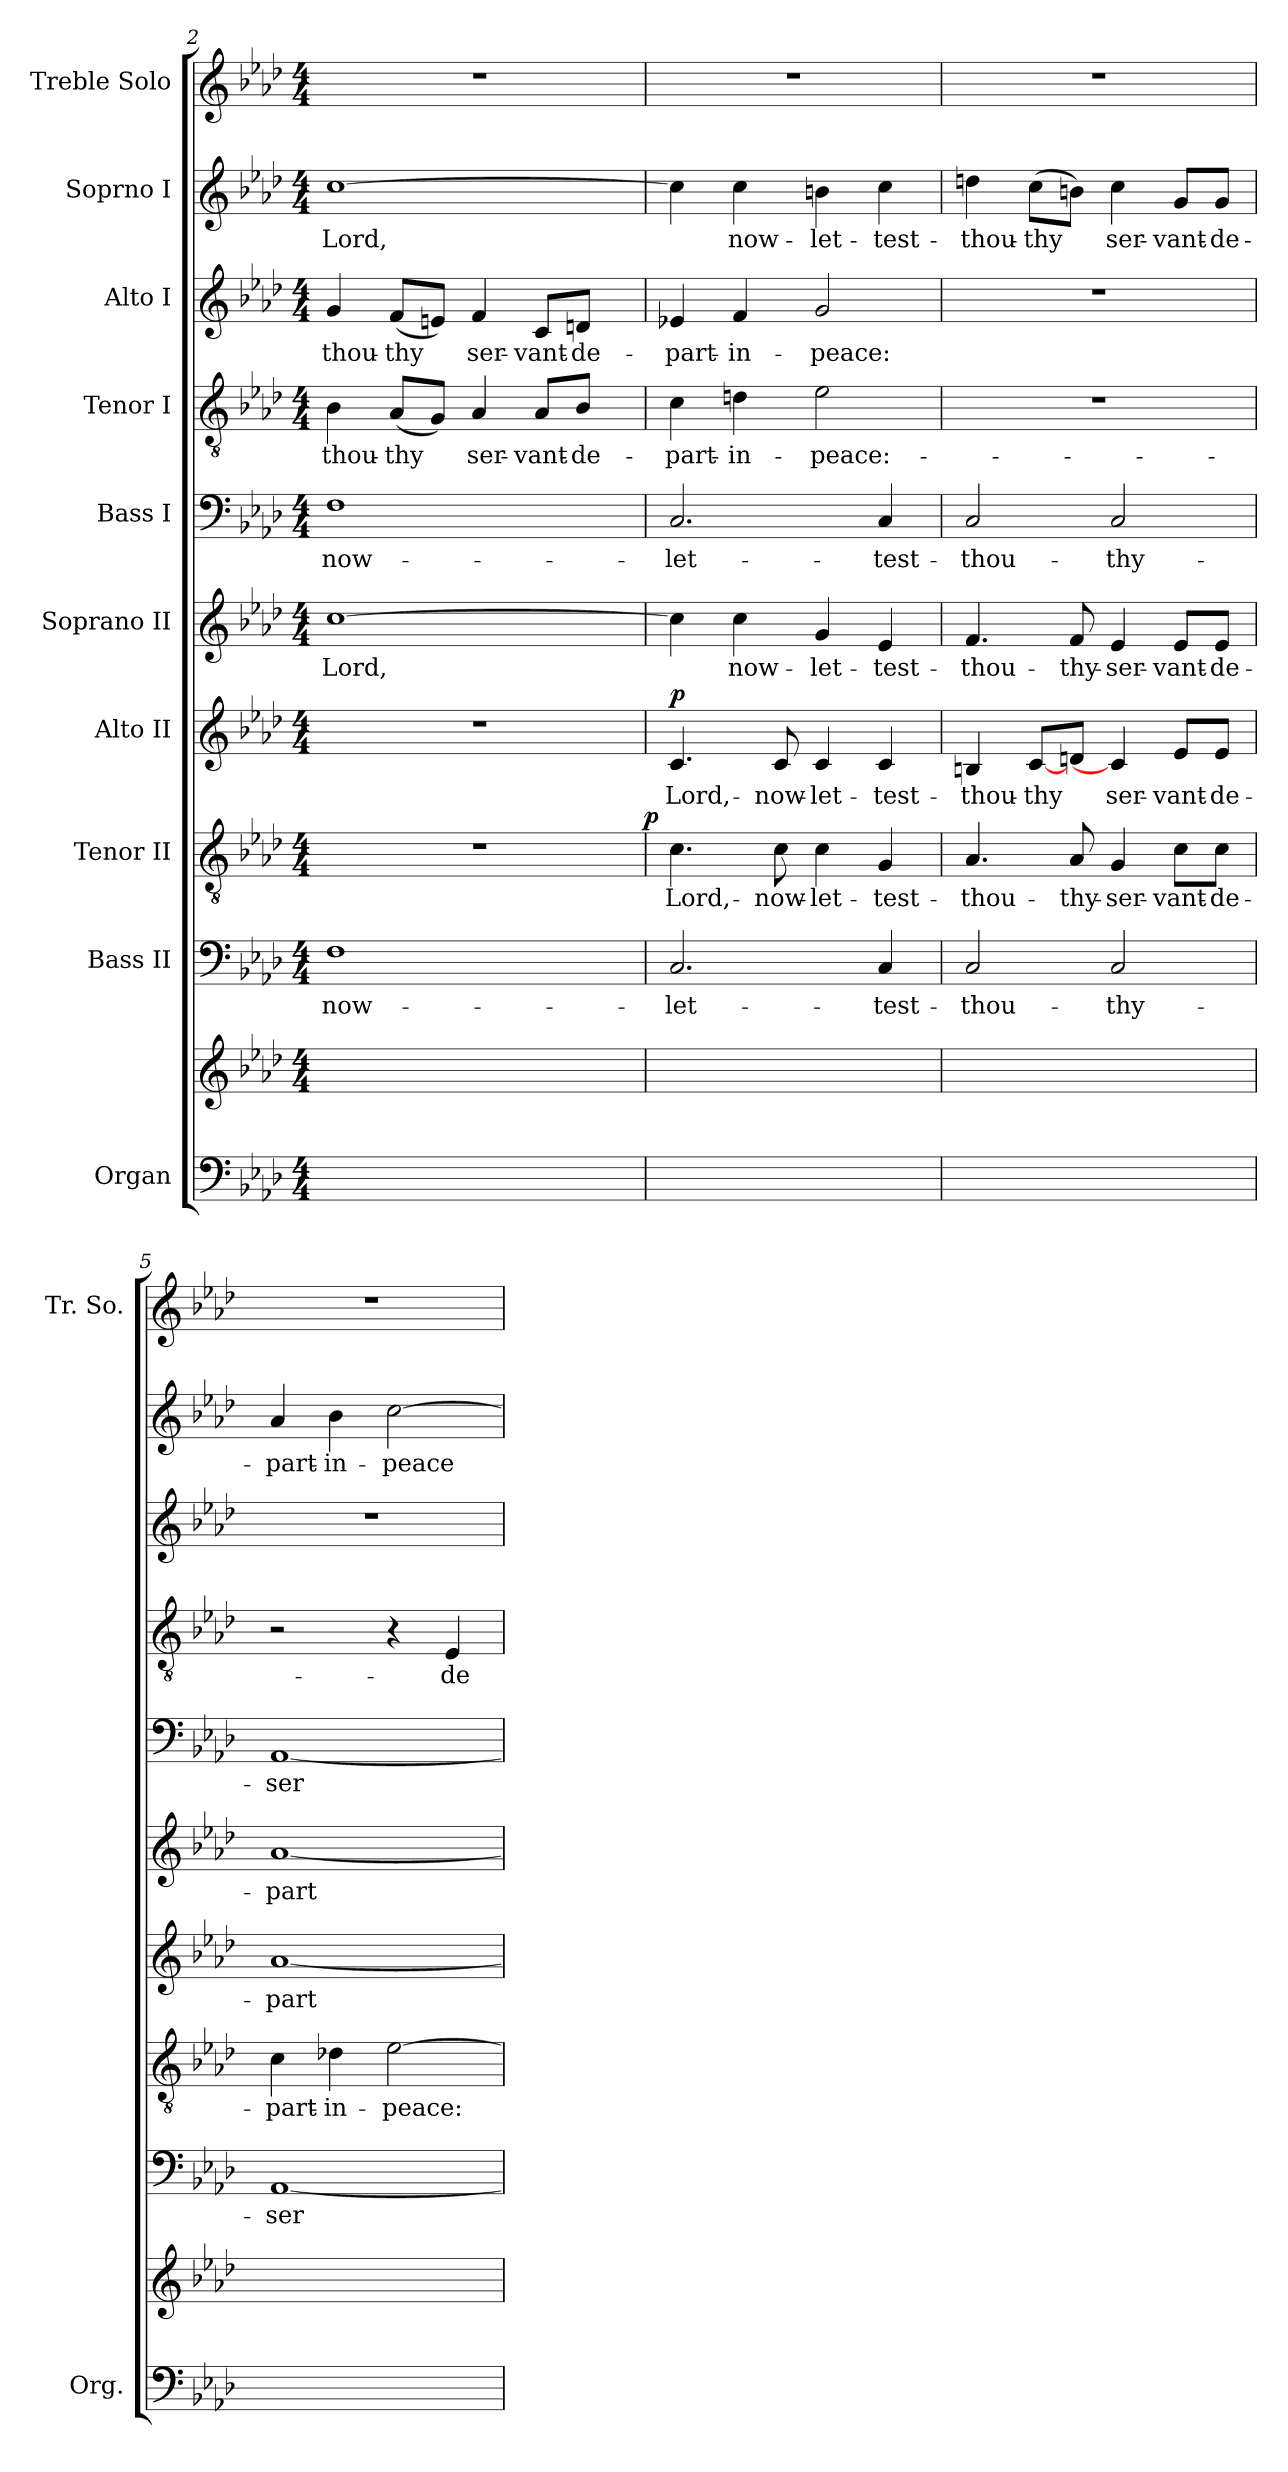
**kern	**kern	**kern	**text	**kern	**text	**dynam	**kern	**text	**dynam	**kern	**text	**kern	**text	**kern	**text	**kern	**text	**kern	**text	**kern
*part10	*part10	*part9	*part9	*part8	*part8	*part8	*part7	*part7	*part7	*part6	*part6	*part5	*part5	*part4	*part4	*part3	*part3	*part2	*part2	*part1
*staff11	*staff10	*staff9	*staff9	*staff8	*staff8	*staff8	*staff7	*staff7	*staff7	*staff6	*staff6	*staff5	*staff5	*staff4	*staff4	*staff3	*staff3	*staff2	*staff2	*staff1
*I"Organ	*	*I"Bass II	*	*I"Tenor II	*	*	*I"Alto II	*	*	*I"Soprano II	*	*I"Bass I	*	*I"Tenor I	*	*I"Alto I	*	*I"Soprno I	*	*I"Treble Solo
*I'Org.	*	*	*	*	*	*	*	*	*	*	*	*	*	*	*	*	*	*	*	*I'Tr. So.
*clefF4	*clefG2	*clefF4	*	*clefGv2	*	*	*clefG2	*	*	*clefG2	*	*clefF4	*	*clefGv2	*	*clefG2	*	*clefG2	*	*clefG2
*k[b-e-a-d-]	*k[b-e-a-d-]	*k[b-e-a-d-]	*	*k[b-e-a-d-]	*	*	*k[b-e-a-d-]	*	*	*k[b-e-a-d-]	*	*k[b-e-a-d-]	*	*k[b-e-a-d-]	*	*k[b-e-a-d-]	*	*k[b-e-a-d-]	*	*k[b-e-a-d-]
*A-:	*A-:	*A-:	*	*A-:	*	*	*A-:	*	*	*A-:	*	*A-:	*	*A-:	*	*A-:	*	*A-:	*	*A-:
*M4/4	*M4/4	*M4/4	*	*M4/4	*	*	*M4/4	*	*	*M4/4	*	*M4/4	*	*M4/4	*	*M4/4	*	*M4/4	*	*M4/4
=2	=2	=2	=2	=2	=2	=2	=2	=2	=2	=2	=2	=2	=2	=2	=2	=2	=2	=2	=2	=2
*^	*^	*	*	*	*	*	*	*	*	*	*	*	*	*	*	*	*	*	*	*
!	!	!	!	!	!LO:LY:b:color=#000000	!	!	!	!	!	!	!	!	!	!	!	!	!	!	!	!	!
!	!	!	!	!	!	!	!	!	!	!	!	!	!LO:LY:b:color=#000000	!	!	!	!	!	!	!	!	!
!	!	!	!	!	!	!	!	!	!	!	!	!	!	!	!LO:LY:b:color=#000000	!	!	!	!	!	!	!
!	!	!	!	!	!	!	!	!	!	!	!	!	!	!	!	!	!LO:LY:b:color=#000000	!	!	!	!	!
!	!	!	!	!	!	!	!	!	!	!	!	!	!	!	!	!	!	!	!LO:LY:b:color=#000000	!	!	!
!	!	!	!	!	!	!	!	!	!	!	!	!	!	!	!	!	!	!	!	!	!LO:LY:b:color=#000000	!
*	*	*	*	*	*	*^	*	*	*	*	*	*	*	*	*	*	*	*	*	*	*	*
4B-i/yy	1Fiyy	[>1cciyy	4gi\yy	1Fi	-now-	1r	2ryy	.	.	1r	.	.	[>1cci	-Lord,	1Fi	-now-	4B-i\	-thou-	4gi/	-thou-	[>1cci	-Lord,	1r
!	!	!	!	!	!	!	!	!	!	!	!	!	!	!	!	!	!	!LO:LY:b:color=#000000	!	!	!	!	!
!	!	!	!	!	!	!	!	!	!	!	!	!	!	!	!	!	!	!	!	!LO:LY:b:color=#000000	!	!	!
8A-i\Lyy	.	.	8fi/Lyy	.	.	.	.	.	.	.	.	.	.	.	.	.	(8A-i/L	-thy	(8fi/L	-thy	.	.	.
8Gi\Jyy	.	.	8ei/Jyy	.	.	.	.	.	.	.	.	.	.	.	.	.	8Gi/J)	.	8eni/J)	.	.	.	.
!	!	!	!	!	!	!	!	!	!	!	!	!	!	!	!	!	!	!LO:LY:b:color=#000000	!	!	!	!	!
!	!	!	!	!	!	!	!	!	!	!	!	!	!	!	!	!	!	!	!	!LO:LY:b:color=#000000	!	!	!
4A-i\yy	.	.	4fi/yy	.	.	.	4ryy	.	.	.	.	.	.	.	.	.	4A-i/	ser-	4fi/	ser-	.	.	.
!	!	!	!	!	!	!	!	!	!	!	!	!	!	!	!	!	!	!LO:LY:b:color=#000000	!	!	!	!	!
!	!	!	!	!	!	!	!	!	!	!	!	!	!	!	!	!	!	!	!	!LO:LY:b:color=#000000	!	!	!
8A-i\Lyy	.	.	8ci/Lyy	.	.	.	8ryy	.	.	.	.	.	.	.	.	.	8A-i/L	-vant-	8ci/L	-vant-	.	.	.
!	!	!	!	!	!	!	!	!	!	!	!	!	!	!	!	!	!	!LO:LY:b:color=#000000	!	!	!	!	!
!	!	!	!	!	!	!	!	!	!	!	!	!	!	!	!	!	!	!	!	!LO:LY:b:color=#000000	!	!	!
8B-i\Jyy	.	.	8di/Jyy	.	.	.	16ryy	.	.	.	.	.	.	.	.	.	8B-i/J	-de-	8dni/J	-de-	.	.	.
.	.	.	.	.	.	.	32ryy	.	.	.	.	.	.	.	.	.	.	.	.	.	.	.	.
.	.	.	.	.	.	.	64ryy	.	.	.	.	.	.	.	.	.	.	.	.	.	.	.	.
.	.	.	.	.	.	.	128...ryy	.	.	.	.	.	.	.	.	.	.	.	.	.	.	.	.
.	.	.	.	.	.	.	1024ryy	.	p	.	.	.	.	.	.	.	.	.	.	.	.	.	.
*	*	*	*	*	*	*v	*v	*	*	*	*	*	*	*	*	*	*	*	*	*	*	*	*
=3	=3	=3	=3	=3	=3	=3	=3	=3	=3	=3	=3	=3	=3	=3	=3	=3	=3	=3	=3	=3	=3	=3
*	*	*	*	*	*	*^	*	*	*	*	*	*	*	*	*	*	*	*	*	*	*	*
!	!	!	!	!	!LO:LY:b:color=#000000	!	!	!	!	!	!	!	!	!	!	!	!	!	!	!	!	!	!
*	*	*	*	*	*	*v	*v	*	*	*	*	*	*	*	*	*	*	*	*	*	*	*	*
*	*	*	*	*	*	*^	*	*	*	*	*	*	*	*	*	*	*	*	*	*	*	*
!	!	!	!	!	!	!	!	!LO:LY:b:color=#000000	!	!	!	!	!	!	!	!	!	!	!	!	!	!	!
*	*	*	*	*	*	*v	*v	*	*	*	*	*	*	*	*	*	*	*	*	*	*	*	*
*	*	*	*	*	*	*^	*	*	*	*	*	*	*	*	*	*	*	*	*	*	*	*
!	!	!	!	!	!	!	!	!	!	!	!LO:LY:b:color=#000000	!	!	!	!	!	!	!	!	!	!	!	!
*	*	*	*	*	*	*v	*v	*	*	*	*	*	*	*	*	*	*	*	*	*	*	*	*
*	*	*	*	*	*	*^	*	*	*	*	*	*	*	*	*	*	*	*	*	*	*	*
!	!	!	!	!	!	!	!	!	!	!	!	!	!	!	!	!LO:LY:b:color=#000000	!	!	!	!	!	!	!
*	*	*	*	*	*	*v	*v	*	*	*	*	*	*	*	*	*	*	*	*	*	*	*	*
*	*	*	*	*	*	*^	*	*	*	*	*	*	*	*	*	*	*	*	*	*	*	*
!	!	!	!	!	!	!	!	!	!	!	!	!	!	!	!	!	!	!LO:LY:b:color=#000000	!	!	!	!	!
*	*	*	*	*	*	*v	*v	*	*	*	*	*	*	*	*	*	*	*	*	*	*	*	*
*	*	*	*	*	*	*^	*	*	*	*	*	*	*	*	*	*	*	*	*	*	*	*
!	!	!	!	!	!	!	!	!	!	!	!	!	!	!	!	!	!	!	!	!LO:LY:b:color=#000000	!	!	!
*	*	*	*	*	*	*v	*v	*	*	*	*	*	*	*	*	*	*	*	*	*	*	*	*
2ryy	1Ciyy	4cci/yy]	4ci\yy 4e-iyy	2.Ci/	-let-	4.ci\	-Lord,-	.	4.ci/	-Lord,-	p	4cci\]	.	2.Ci/	-let-	4ci\	-part-	4e-Xi/	-part-	4cci\]	.	1r
!	!	!	!	!	!	!	!	!	!	!	!	!	!LO:LY:b:color=#000000	!	!	!	!	!	!	!	!	!
!	!	!	!	!	!	!	!	!	!	!	!	!	!	!	!	!	!LO:LY:b:color=#000000	!	!	!	!	!
!	!	!	!	!	!	!	!	!	!	!	!	!	!	!	!	!	!	!	!LO:LY:b:color=#000000	!	!	!
!	!	!	!	!	!	!	!	!	!	!	!	!	!	!	!	!	!	!	!	!	!LO:LY:b:color=#000000	!
.	.	4cci/yy	4di\yy 4fiyy	.	.	.	.	.	.	.	.	4cci\	now-	.	.	4dni\	-in-	4fi/	-in-	4cci\	now-	.
!	!	!	!	!	!	!	!LO:LY:b:color=#000000	!	!	!	!	!	!	!	!	!	!	!	!	!	!	!
!	!	!	!	!	!	!	!	!	!	!LO:LY:b:color=#000000	!	!	!	!	!	!	!	!	!	!	!	!
.	.	.	.	.	.	8ci\	-now-	.	8ci/	-now-	.	.	.	.	.	.	.	.	.	.	.	.
!	!	!	!	!	!	!	!LO:LY:b:color=#000000	!	!	!	!	!	!	!	!	!	!	!	!	!	!	!
!	!	!	!	!	!	!	!	!	!	!LO:LY:b:color=#000000	!	!	!	!	!	!	!	!	!	!	!	!
!	!	!	!	!	!	!	!	!	!	!	!	!	!LO:LY:b:color=#000000	!	!	!	!	!	!	!	!	!
!	!	!	!	!	!	!	!	!	!	!	!	!	!	!	!	!	!LO:LY:b:color=#000000	!	!	!	!	!
!	!	!	!	!	!	!	!	!	!	!	!	!	!	!	!	!	!	!	!LO:LY:b:color=#000000	!	!	!
!	!	!	!	!	!	!	!	!	!	!	!	!	!	!	!	!	!	!	!	!	!LO:LY:b:color=#000000	!
4ci\yy	.	4bi/yy	2e-i\yy 2giyy	.	.	4ci\	-let-	.	4ci/	-let-	.	4gi/	-let-	.	.	2e-i\	-peace:-	2gi/	-peace:-	4bni\	-let-	.
!	!	!	!	!	!LO:LY:b:color=#000000	!	!	!	!	!	!	!	!	!	!	!	!	!	!	!	!	!
!	!	!	!	!	!	!	!LO:LY:b:color=#000000	!	!	!	!	!	!	!	!	!	!	!	!	!	!	!
!	!	!	!	!	!	!	!	!	!	!LO:LY:b:color=#000000	!	!	!	!	!	!	!	!	!	!	!	!
!	!	!	!	!	!	!	!	!	!	!	!	!	!LO:LY:b:color=#000000	!	!	!	!	!	!	!	!	!
!	!	!	!	!	!	!	!	!	!	!	!	!	!	!	!LO:LY:b:color=#000000	!	!	!	!	!	!	!
!	!	!	!	!	!	!	!	!	!	!	!	!	!	!	!	!	!	!	!	!	!LO:LY:b:color=#000000	!
4Gi\yy	.	4cci\yy	.	4Ci/	-test-	4Gi/	-test-	.	4ci/	-test-	.	4e-i/	-test-	4Ci/	-test-	.	.	.	.	4cci\	-test-	.
!!LO:PB:g=z
=4	=4	=4	=4	=4	=4	=4	=4	=4	=4	=4	=4	=4	=4	=4	=4	=4	=4	=4	=4	=4	=4	=4
!	!	!	!	!	!LO:LY:b:color=#000000	!	!	!	!	!	!	!	!	!	!	!	!	!	!	!	!	!
!	!	!	!	!	!	!	!LO:LY:b:color=#000000	!	!	!	!	!	!	!	!	!	!	!	!	!	!	!
!	!	!	!	!	!	!	!	!	!	!LO:LY:b:color=#000000	!	!	!	!	!	!	!	!	!	!	!	!
!	!	!	!	!	!	!	!	!	!	!	!	!	!LO:LY:b:color=#000000	!	!	!	!	!	!	!	!	!
!	!	!	!	!	!	!	!	!	!	!	!	!	!	!	!LO:LY:b:color=#000000	!	!	!	!	!	!	!
!	!	!	!	!	!	!	!	!	!	!	!	!	!	!	!	!	!	!	!	!	!LO:LY:b:color=#000000	!
4Bi/yy	[<2Ci\yy 2A-iyy	4ddi/yy	2fi\yy	2Ci/	-thou-	4.A-i/	-thou-	.	4Bni/	-thou-	.	4.fi/	-thou-	2Ci/	-thou-	1r	.	1r	.	4ddni\	-thou-	1r
!	!	!	!	!	!	!	!	!	!	!LO:LY:b:color=#000000	!	!	!	!	!	!	!	!	!	!	!	!
!	!	!	!	!	!	!	!	!	!	!	!	!	!	!	!	!	!	!	!	!	!LO:LY:b:color=#000000	!
8ci\Lyy	.	8cci\Lyy	.	.	.	.	.	.	[<8ci/L	-thy	.	.	.	.	.	.	.	.	.	(8cci\L	-thy	.
!	!	!	!	!	!	!	!LO:LY:b:color=#000000	!	!	!	!	!	!	!	!	!	!	!	!	!	!	!
!	!	!	!	!	!	!	!	!	!	!	!	!	!LO:LY:b:color=#000000	!	!	!	!	!	!	!	!	!
8di\Jyy	.	8bi\Jyy	.	.	.	8A-i/	-thy-	.	8dni/J	.	.	8fi/	-thy-	.	.	.	.	.	.	8bni\J)	.	.
!	!	!	!	!	!LO:LY:b:color=#000000	!	!	!	!	!	!	!	!	!	!	!	!	!	!	!	!	!
!	!	!	!	!	!	!	!LO:LY:b:color=#000000	!	!	!	!	!	!	!	!	!	!	!	!	!	!	!
!	!	!	!	!	!	!	!	!	!	!LO:LY:b:color=#000000	!	!	!	!	!	!	!	!	!	!	!	!
!	!	!	!	!	!	!	!	!	!	!	!	!	!LO:LY:b:color=#000000	!	!	!	!	!	!	!	!	!
!	!	!	!	!	!	!	!	!	!	!	!	!	!	!	!LO:LY:b:color=#000000	!	!	!	!	!	!	!
!	!	!	!	!	!	!	!	!	!	!	!	!	!	!	!	!	!	!	!	!	!LO:LY:b:color=#000000	!
2ci\yy	2Ci/yy]	4cci/yy	2e-i\yy	2Ci/	-thy-	4Gi/	-ser-	.	4ci/]	ser-	.	4e-i/	-ser-	2Ci/	-thy-	.	.	.	.	4cci\	ser-	.
!	!	!	!	!	!	!	!LO:LY:b:color=#000000	!	!	!	!	!	!	!	!	!	!	!	!	!	!	!
!	!	!	!	!	!	!	!	!	!	!LO:LY:b:color=#000000	!	!	!	!	!	!	!	!	!	!	!	!
!	!	!	!	!	!	!	!	!	!	!	!	!	!LO:LY:b:color=#000000	!	!	!	!	!	!	!	!	!
!	!	!	!	!	!	!	!	!	!	!	!	!	!	!	!	!	!	!	!	!	!LO:LY:b:color=#000000	!
.	.	4gi/yy	.	.	.	8ci\L	-vant-	.	8e-i/L	-vant-	.	8e-i/L	-vant-	.	.	.	.	.	.	8gi/L	-vant-	.
!	!	!	!	!	!	!	!LO:LY:b:color=#000000	!	!	!	!	!	!	!	!	!	!	!	!	!	!	!
!	!	!	!	!	!	!	!	!	!	!LO:LY:b:color=#000000	!	!	!	!	!	!	!	!	!	!	!	!
!	!	!	!	!	!	!	!	!	!	!	!	!	!LO:LY:b:color=#000000	!	!	!	!	!	!	!	!	!
!	!	!	!	!	!	!	!	!	!	!	!	!	!	!	!	!	!	!	!	!	!LO:LY:b:color=#000000	!
.	.	.	.	.	.	8ci\J	-de-	.	8e-i/J	-de-	.	8e-i/J	-de-	.	.	.	.	.	.	8gi/J	-de-	.
=5	=5	=5	=5	=5	=5	=5	=5	=5	=5	=5	=5	=5	=5	=5	=5	=5	=5	=5	=5	=5	=5	=5
!	!	!	!	!	!LO:LY:b:color=#000000	!	!	!	!	!	!	!	!	!	!	!	!	!	!	!	!	!
!	!	!	!	!	!	!	!LO:LY:b:color=#000000	!	!	!	!	!	!	!	!	!	!	!	!	!	!	!
!	!	!	!	!	!	!	!	!	!	!LO:LY:b:color=#000000	!	!	!	!	!	!	!	!	!	!	!	!
!	!	!	!	!	!	!	!	!	!	!	!	!	!LO:LY:b:color=#000000	!	!	!	!	!	!	!	!	!
!	!	!	!	!	!	!	!	!	!	!	!	!	!	!	!LO:LY:b:color=#000000	!	!	!	!	!	!	!
!	!	!	!	!	!	!	!	!	!	!	!	!	!	!	!	!	!	!	!	!	!LO:LY:b:color=#000000	!
2.ryy	[<1AA-iyy	4ci/yy 4a-iyy	1a-iyy	[<1AA-i	-ser-	4ci\	-part-	.	[<1a-i	-part	.	[<1a-i	-part	[<1AA-i	-ser-	2r	.	1r	.	4a-i/	-part-	1r
!	!	!	!	!	!	!	!LO:LY:b:color=#000000	!	!	!	!	!	!	!	!	!	!	!	!	!	!	!
!	!	!	!	!	!	!	!	!	!	!	!	!	!	!	!	!	!	!	!	!	!LO:LY:b:color=#000000	!
.	.	4d-i/yy 4b-iyy	.	.	.	4d-Xi\	-in-	.	.	.	.	.	.	.	.	.	.	.	.	4b-i\	-in-	.
!	!	!	!	!	!	!	!LO:LY:b:color=#000000	!	!	!	!	!	!	!	!	!	!	!	!	!	!	!
!	!	!	!	!	!	!	!	!	!	!	!	!	!	!	!	!	!	!	!	!	!LO:LY:b:color=#000000	!
.	.	[<2e-i/yy 2cciyy	.	.	.	[>2e-i\	-peace:	.	.	.	.	.	.	.	.	4r	.	.	.	[>2cci\	-peace	.
!	!	!	!	!	!	!	!	!	!	!	!	!	!	!	!	!	!LO:LY:b:color=#000000	!	!	!	!	!
4E-i\yy	.	.	.	.	.	.	.	.	.	.	.	.	.	.	.	4E-i/	-de-	.	.	.	.	.
*v	*v	*	*	*	*	*	*	*	*	*	*	*	*	*	*	*	*	*	*	*	*	*
*	*v	*v	*	*	*	*	*	*	*	*	*	*	*	*	*	*	*	*	*	*	*
=	=	=	=	=	=	=	=	=	=	=	=	=	=	=	=	=	=	=	=	=
*-	*-	*-	*-	*-	*-	*-	*-	*-	*-	*-	*-	*-	*-	*-	*-	*-	*-	*-	*-	*-
